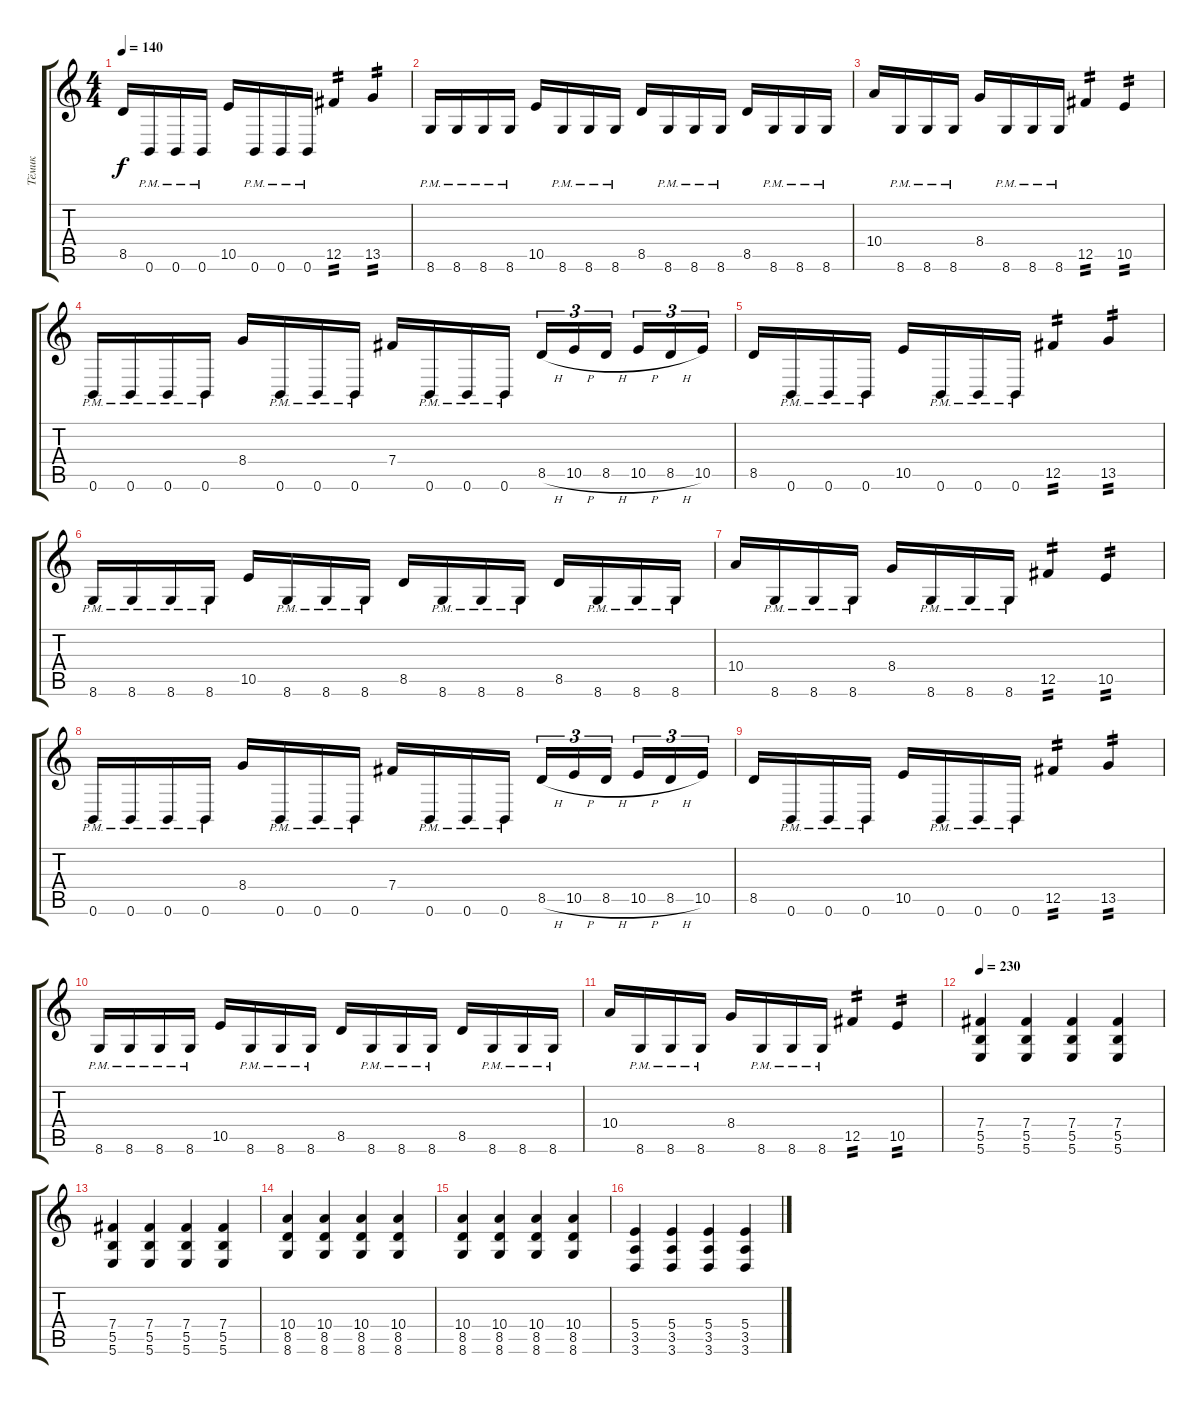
\track ("Тёмик" "Тёмик") {instrument distortionguitar}
\staff {score tabs}
\tuning (Db4 Ab3 E3 B2 Gb2 B1) {hide}
\ts (4 4)
\tempo 140
\clef g2
\ks c
8.5.16{dy f} 0.6{pm}.16 0.6{pm}.16 0.6{pm}.16 10.5.16 0.6{pm}.16 0.6{pm}.16 0.6{pm}.16 12.5.4{tp 2} 13.5.4{tp 2} |
8.6{pm}.16 8.6{pm}.16 8.6{pm}.16 8.6{pm}.16 10.5.16 8.6{pm}.16 8.6{pm}.16 8.6{pm}.16 8.5.16 8.6{pm}.16 8.6{pm}.16 8.6{pm}.16 8.5.16 8.6{pm}.16 8.6{pm}.16 8.6{pm}.16 |
10.4.16 8.6{pm}.16 8.6{pm}.16 8.6{pm}.16 8.4.16 8.6{pm}.16 8.6{pm}.16 8.6{pm}.16 12.5.4{tp 2} 10.5.4{tp 2} |
0.6{pm}.16 0.6{pm}.16 0.6{pm}.16 0.6{pm}.16 8.4.16 0.6{pm}.16 0.6{pm}.16 0.6{pm}.16 7.4.16 0.6{pm}.16 0.6{pm}.16 0.6{pm}.16 8.5{h}.16{tu (3 2)} 10.5{h}.16{tu (3 2)} 8.5{h}.16{tu (3 2) beam splitsecondary} 10.5{h}.16{tu (3 2)} 8.5{h}.16{tu (3 2)} 10.5.16{tu (3 2)} |
8.5.16 0.6{pm}.16 0.6{pm}.16 0.6{pm}.16 10.5.16 0.6{pm}.16 0.6{pm}.16 0.6{pm}.16 12.5.4{tp 2} 13.5.4{tp 2} |
8.6{pm}.16 8.6{pm}.16 8.6{pm}.16 8.6{pm}.16 10.5.16 8.6{pm}.16 8.6{pm}.16 8.6{pm}.16 8.5.16 8.6{pm}.16 8.6{pm}.16 8.6{pm}.16 8.5.16 8.6{pm}.16 8.6{pm}.16 8.6{pm}.16 |
10.4.16 8.6{pm}.16 8.6{pm}.16 8.6{pm}.16 8.4.16 8.6{pm}.16 8.6{pm}.16 8.6{pm}.16 12.5.4{tp 2} 10.5.4{tp 2} |
0.6{pm}.16 0.6{pm}.16 0.6{pm}.16 0.6{pm}.16 8.4.16 0.6{pm}.16 0.6{pm}.16 0.6{pm}.16 7.4.16 0.6{pm}.16 0.6{pm}.16 0.6{pm}.16 8.5{h}.16{tu (3 2)} 10.5{h}.16{tu (3 2)} 8.5{h}.16{tu (3 2) beam splitsecondary} 10.5{h}.16{tu (3 2)} 8.5{h}.16{tu (3 2)} 10.5.16{tu (3 2)} |
8.5.16 0.6{pm}.16 0.6{pm}.16 0.6{pm}.16 10.5.16 0.6{pm}.16 0.6{pm}.16 0.6{pm}.16 12.5.4{tp 2} 13.5.4{tp 2} |
8.6{pm}.16 8.6{pm}.16 8.6{pm}.16 8.6{pm}.16 10.5.16 8.6{pm}.16 8.6{pm}.16 8.6{pm}.16 8.5.16 8.6{pm}.16 8.6{pm}.16 8.6{pm}.16 8.5.16 8.6{pm}.16 8.6{pm}.16 8.6{pm}.16 |
10.4.16 8.6{pm}.16 8.6{pm}.16 8.6{pm}.16 8.4.16 8.6{pm}.16 8.6{pm}.16 8.6{pm}.16 12.5.4{tp 2} 10.5.4{tp 2} |
\tempo 230
(7.4 5.5 5.6).4 (7.4 5.5 5.6).4 (7.4 5.5 5.6).4 (7.4 5.5 5.6).4 |
(7.4 5.5 5.6).4 (7.4 5.5 5.6).4 (7.4 5.5 5.6).4 (7.4 5.5 5.6).4 |
(10.4 8.5 8.6).4 (10.4 8.5 8.6).4 (10.4 8.5 8.6).4 (10.4 8.5 8.6).4 |
(10.4 8.5 8.6).4 (10.4 8.5 8.6).4 (10.4 8.5 8.6).4 (10.4 8.5 8.6).4 |
(5.4 3.5 3.6).4 (5.4 3.5 3.6).4 (5.4 3.5 3.6).4 (5.4 3.5 3.6).4
